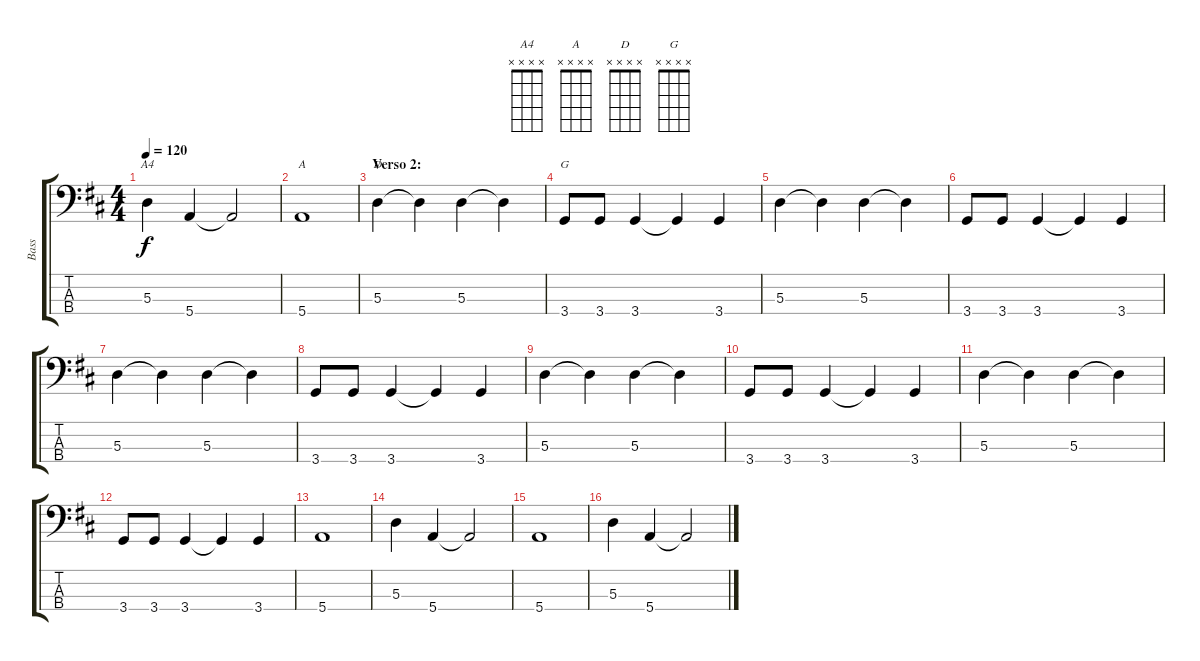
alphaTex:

\track ("Bass" "Bass") {instrument electricbassfinger}
\staff {score tabs}
\tuning (G2 D2 A1 E1) {hide}
\chord ("A4" x x x x) {firstfret 0}
\chord ("A" x x x x) {firstfret 0}
\chord ("D" x x x x) {firstfret 0}
\chord ("G" x x x x) {firstfret 0}
\ts (4 4)
\tempo 120
\clef f4
\ks d
5.3.4{ch "A4" dy f} 5.4.4 5.4{t}.2 |
5.4.1{ch "A"} |
\section ("" "Verso 2:")
5.3.4{ch "D"} 5.3{t}.4 5.3.4 5.3{t}.4 |
3.4.8{ch "G"} 3.4.8 3.4.4 3.4{t}.4 3.4.4 |
5.3.4 5.3{t}.4 5.3.4 5.3{t}.4 |
3.4.8 3.4.8 3.4.4 3.4{t}.4 3.4.4 |
5.3.4 5.3{t}.4 5.3.4 5.3{t}.4 |
3.4.8 3.4.8 3.4.4 3.4{t}.4 3.4.4 |
5.3.4 5.3{t}.4 5.3.4 5.3{t}.4 |
3.4.8 3.4.8 3.4.4 3.4{t}.4 3.4.4 |
5.3.4 5.3{t}.4 5.3.4 5.3{t}.4 |
3.4.8 3.4.8 3.4.4 3.4{t}.4 3.4.4 |
5.4.1 |
5.3.4 5.4.4 5.4{t}.2 |
5.4.1 |
5.3.4 5.4.4 5.4{t}.2
